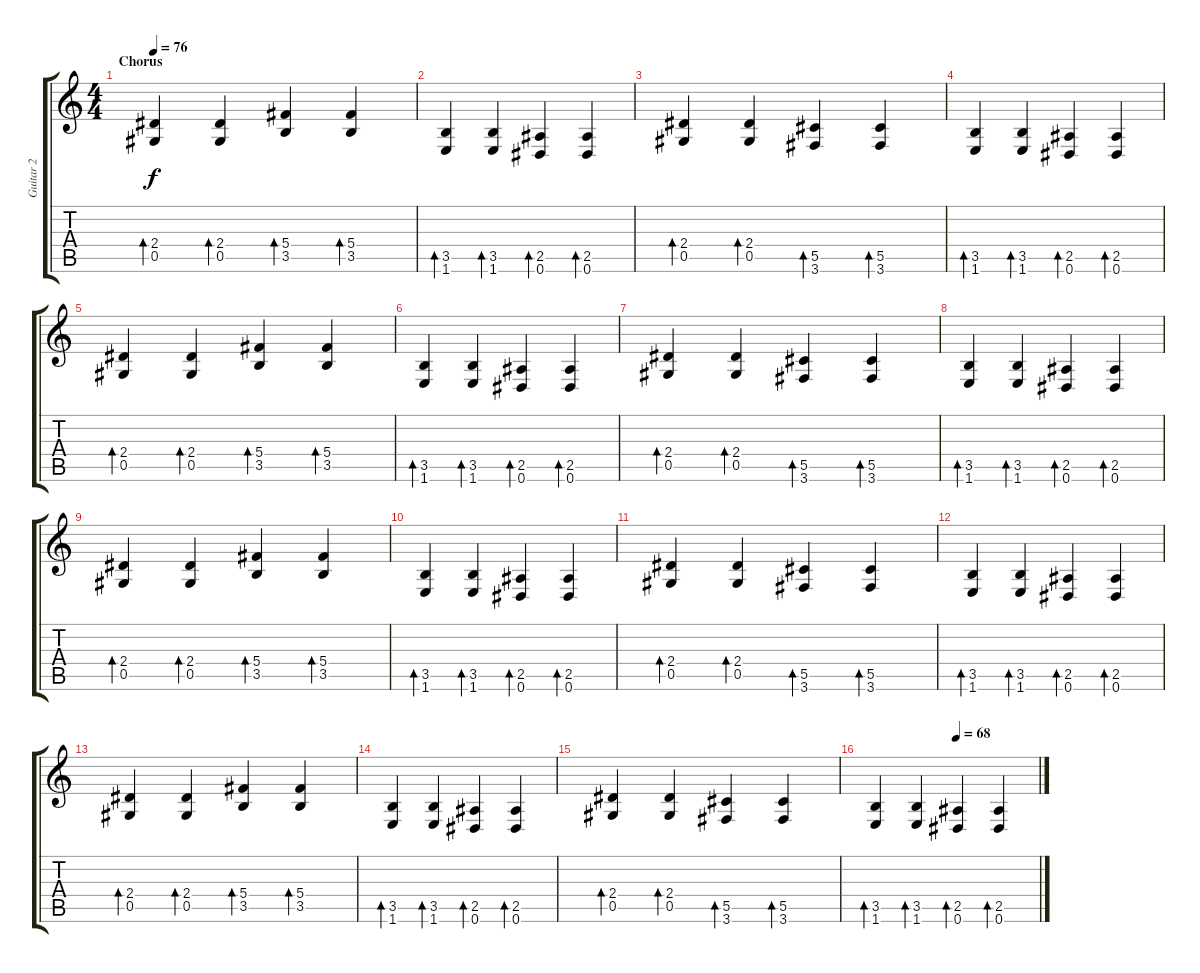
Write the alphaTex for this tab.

\track ("Guitar 2" "Guitar 2") {instrument electricguitarjazz}
\staff {score tabs}
\tuning (Eb4 Bb3 Gb3 Db3 Ab2 Eb2) {hide}
\ts (4 4)
\section ("" "Chorus")
\tempo 76
\clef g2
\ks c
(2.4 0.5).4{bd 60 dy f volume 9} (2.4 0.5).4{bd 60} (5.4 3.5).4{bd 60} (5.4 3.5).4{bd 60} |
(3.5 1.6).4{bd 60} (3.5 1.6).4{bd 60} (2.5 0.6).4{bd 60} (2.5 0.6).4{bd 60} |
(2.4 0.5).4{bd 60} (2.4 0.5).4{bd 60} (5.5 3.6).4{bd 60} (5.5 3.6).4{bd 60} |
(3.5 1.6).4{bd 60} (3.5 1.6).4{bd 60} (2.5 0.6).4{bd 60} (2.5 0.6).4{bd 60} |
(2.4 0.5).4{bd 60} (2.4 0.5).4{bd 60} (5.4 3.5).4{bd 60} (5.4 3.5).4{bd 60} |
(3.5 1.6).4{bd 60} (3.5 1.6).4{bd 60} (2.5 0.6).4{bd 60} (2.5 0.6).4{bd 60} |
(2.4 0.5).4{bd 60} (2.4 0.5).4{bd 60} (5.5 3.6).4{bd 60} (5.5 3.6).4{bd 60} |
(3.5 1.6).4{bd 60} (3.5 1.6).4{bd 60} (2.5 0.6).4{bd 60} (2.5 0.6).4{bd 60} |
(2.4 0.5).4{bd 60} (2.4 0.5).4{bd 60} (5.4 3.5).4{bd 60} (5.4 3.5).4{bd 60} |
(3.5 1.6).4{bd 60} (3.5 1.6).4{bd 60} (2.5 0.6).4{bd 60} (2.5 0.6).4{bd 60} |
(2.4 0.5).4{bd 60} (2.4 0.5).4{bd 60} (5.5 3.6).4{bd 60} (5.5 3.6).4{bd 60} |
(3.5 1.6).4{bd 60} (3.5 1.6).4{bd 60} (2.5 0.6).4{bd 60} (2.5 0.6).4{bd 60} |
(2.4 0.5).4{bd 60} (2.4 0.5).4{bd 60} (5.4 3.5).4{bd 60} (5.4 3.5).4{bd 60} |
(3.5 1.6).4{bd 60} (3.5 1.6).4{bd 60} (2.5 0.6).4{bd 60} (2.5 0.6).4{bd 60} |
(2.4 0.5).4{bd 60} (2.4 0.5).4{bd 60} (5.5 3.6).4{bd 60} (5.5 3.6).4{bd 60} |
\tempo (68 0.5)
(3.5 1.6).4{bd 60} (3.5 1.6).4{bd 60} (2.5 0.6).4{bd 60} (2.5 0.6).4{bd 60}
